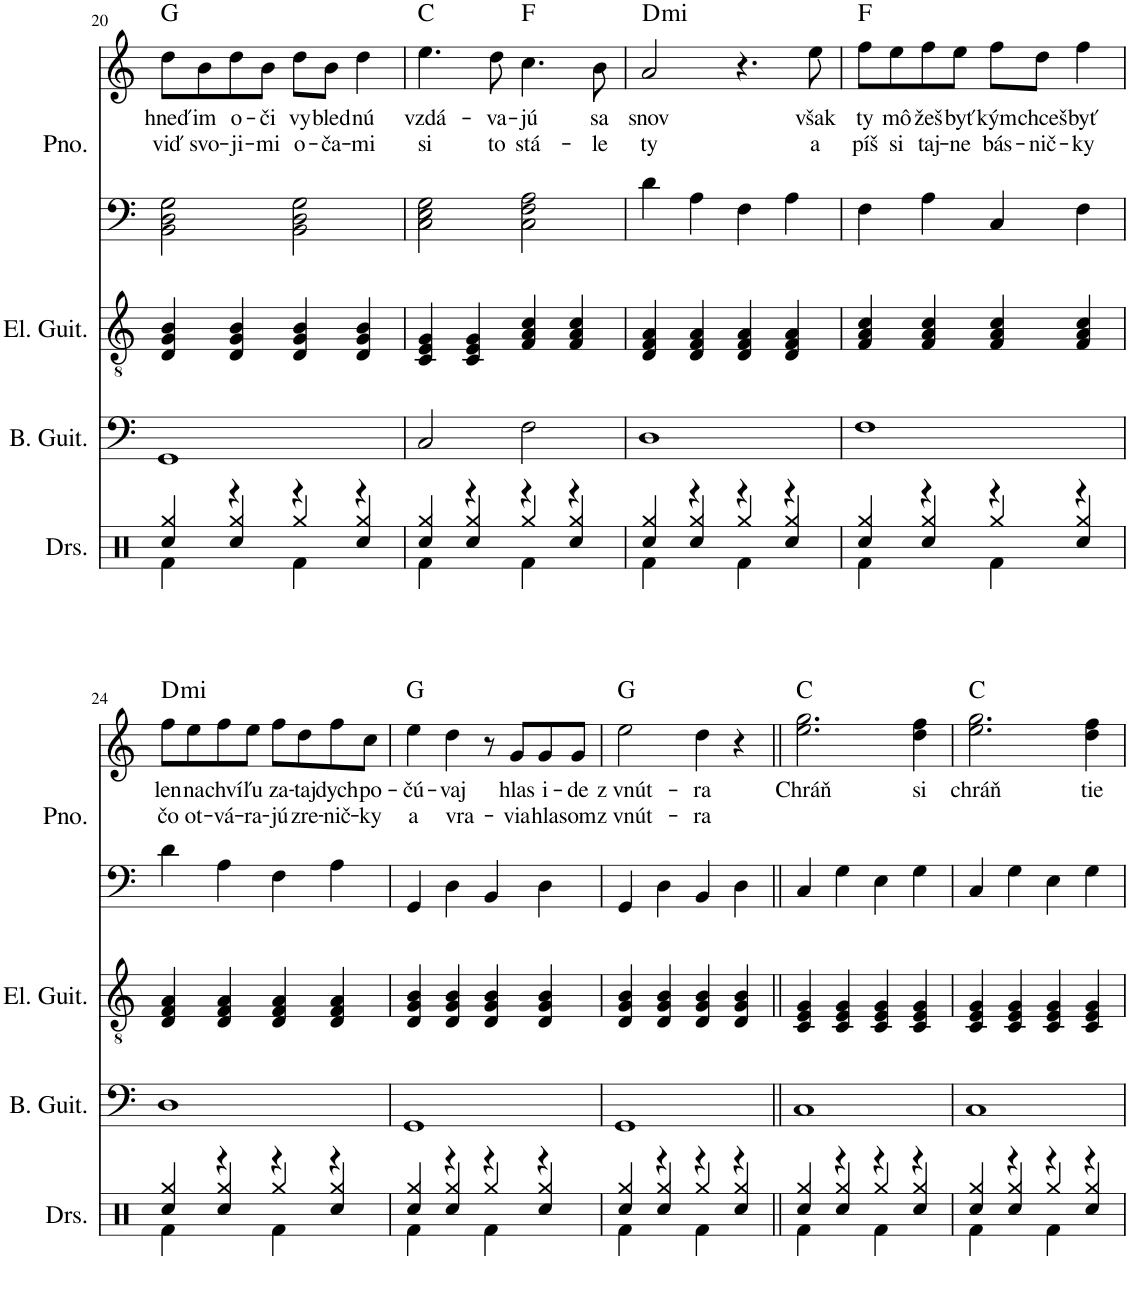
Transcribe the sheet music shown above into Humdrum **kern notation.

**kern	**kern	**kern	**kern	**kern	**text	**text	**harte
*part4	*part3	*part2	*part1	*part1	*part1	*part1	*part1
*staff5	*staff4	*staff3	*staff2	*staff1	*staff1	*staff1	*
*I"Bicia súprava	*I"Basová gitara	*I"Elektrická gitara	*I"Piano	*	*	*	*
*	*	*	*I'Pno.	*	*	*	*
!!LO:PB:g=z
*clefX	*clefF4	*clefGv2	*clefF4	*clefG2	*	*	*
*	*Trd7c12	*	*	*	*	*	*
*k[]	*k[]	*k[]	*k[]	*k[]	*	*	*
*M4/4	*M4/4	*M4/4	*M4/4	*M4/4	*	*	*
=20	=20	=20	=20	=20	=20	=20	=20
*^	*	*	*	*	*	*	*
*	*^	*	*	*	*	*	*	*
!	!	!	!	!	!	!	!LO:LY:b	!LO:LY:b	!
4Rcc/	4Rf\	4Rgg/	1GG	4D/ 4G/ 4B/	2BB\ 2D\ 2G\	8dd\L	hneď	viď	G:maj
!	!	!	!	!	!	!	!LO:LY:b	!LO:LY:b	!
.	.	.	.	.	.	8b\	im	svo-	.
!	!	!	!	!	!	!	!LO:LY:b	!LO:LY:b	!
4Rcc/	4r	4Rgg/	.	4D/ 4G/ 4B/	.	8dd\	o-	-ji-	.
!	!	!	!	!	!	!	!LO:LY:b	!LO:LY:b	!
.	.	.	.	.	.	8b\J	-či	-mi	.
!	!	!	!	!	!	!	!LO:LY:b	!LO:LY:b	!
4r	4Rf\	4Rgg/	.	4D/ 4G/ 4B/	2BB\ 2D\ 2G\	8dd\L	vy-	o-	.
!	!	!	!	!	!	!	!LO:LY:b	!LO:LY:b	!
.	.	.	.	.	.	8b\J	-bled-	-ča-	.
!	!	!	!	!	!	!	!LO:LY:b	!LO:LY:b	!
4Rcc/	4r	4Rgg/	.	4D/ 4G/ 4B/	.	4dd\	-nú	-mi	.
=21	=21	=21	=21	=21	=21	=21	=21	=21	=21
!	!	!	!	!	!	!	!LO:LY:b	!LO:LY:b	!
4Rcc/	4Rf\	4Rgg/	2C/	4C/ 4E/ 4G/	2C\ 2E\ 2G\	4.ee\	vzdá-	si	C:maj
4Rcc/	4r	4Rgg/	.	4C/ 4E/ 4G/	.	.	.	.	.
!	!	!	!	!	!	!	!LO:LY:b	!LO:LY:b	!
.	.	.	.	.	.	8dd\	-va-	to	.
!	!	!	!	!	!	!	!LO:LY:b	!LO:LY:b	!
4r	4Rf\	4Rgg/	2F\	4F/ 4A/ 4c/	2C\ 2F\ 2A\	4.cc\	-jú	stá-	F:maj
4Rcc/	4r	4Rgg/	.	4F/ 4A/ 4c/	.	.	.	.	.
!	!	!	!	!	!	!	!LO:LY:b	!LO:LY:b	!
.	.	.	.	.	.	8b\	sa	-le	.
=22	=22	=22	=22	=22	=22	=22	=22	=22	=22
!	!	!	!	!	!	!	!LO:LY:b	!LO:LY:b	!LO:H:kt=mi
4Rcc/	4Rf\	4Rgg/	1D	4D/ 4F/ 4A/	4d\	2a/	snov	ty	D:min
4Rcc/	4r	4Rgg/	.	4D/ 4F/ 4A/	4A\	.	.	.	.
4r	4Rf\	4Rgg/	.	4D/ 4F/ 4A/	4F\	4.r	.	.	.
4Rcc/	4r	4Rgg/	.	4D/ 4F/ 4A/	4A\	.	.	.	.
!	!	!	!	!	!	!	!LO:LY:b	!LO:LY:b	!
.	.	.	.	.	.	8ee\	však	a	.
=23	=23	=23	=23	=23	=23	=23	=23	=23	=23
!	!	!	!	!	!	!	!LO:LY:b	!LO:LY:b	!
4Rcc/	4Rf\	4Rgg/	1F	4F/ 4A/ 4c/	4F\	8ff\L	ty	píš	F:maj
!	!	!	!	!	!	!	!LO:LY:b	!LO:LY:b	!
.	.	.	.	.	.	8ee\	mô-	si	.
!	!	!	!	!	!	!	!LO:LY:b	!LO:LY:b	!
4Rcc/	4r	4Rgg/	.	4F/ 4A/ 4c/	4A\	8ff\	-žeš	taj-	.
!	!	!	!	!	!	!	!LO:LY:b	!LO:LY:b	!
.	.	.	.	.	.	8ee\J	byť	-ne	.
!	!	!	!	!	!	!	!LO:LY:b	!LO:LY:b	!
4r	4Rf\	4Rgg/	.	4F/ 4A/ 4c/	4C/	8ff\L	kým	bás-	.
!	!	!	!	!	!	!	!LO:LY:b	!LO:LY:b	!
.	.	.	.	.	.	8dd\J	chceš	-nič-	.
!	!	!	!	!	!	!	!LO:LY:b	!LO:LY:b	!
4Rcc/	4r	4Rgg/	.	4F/ 4A/ 4c/	4F\	4ff\	byť	-ky	.
!!LO:LB:g=z
=24	=24	=24	=24	=24	=24	=24	=24	=24	=24
!	!	!	!	!	!	!	!LO:LY:b	!LO:LY:b	!LO:H:kt=mi
4Rcc/	4Rf\	4Rgg/	1D	4D/ 4F/ 4A/	4d\	8ff\L	len	čo	D:min
!	!	!	!	!	!	!	!LO:LY:b	!LO:LY:b	!
.	.	.	.	.	.	8ee\	na	ot-	.
!	!	!	!	!	!	!	!LO:LY:b	!LO:LY:b	!
4Rcc/	4r	4Rgg/	.	4D/ 4F/ 4A/	4A\	8ff\	chví-	-vá-	.
!	!	!	!	!	!	!	!LO:LY:b	!LO:LY:b	!
.	.	.	.	.	.	8ee\J	-ľu	-ra-	.
!	!	!	!	!	!	!	!LO:LY:b	!LO:LY:b	!
4r	4Rf\	4Rgg/	.	4D/ 4F/ 4A/	4F\	8ff\L	za-	-jú	.
!	!	!	!	!	!	!	!LO:LY:b	!LO:LY:b	!
.	.	.	.	.	.	8dd\	-taj	zre-	.
!	!	!	!	!	!	!	!LO:LY:b	!LO:LY:b	!
4Rcc/	4r	4Rgg/	.	4D/ 4F/ 4A/	4A\	8ff\	dych	-nič-	.
!	!	!	!	!	!	!	!LO:LY:b	!LO:LY:b	!
.	.	.	.	.	.	8cc\J	po-	-ky	.
=25	=25	=25	=25	=25	=25	=25	=25	=25	=25
!	!	!	!	!	!	!	!LO:LY:b	!LO:LY:b	!
4Rcc/	4Rf\	4Rgg/	1GG	4D/ 4G/ 4B/	4GG/	4ee\	-čú-	a	G:maj
!	!	!	!	!	!	!	!LO:LY:b	!LO:LY:b	!
4Rcc/	4r	4Rgg/	.	4D/ 4G/ 4B/	4D\	4dd\	-vaj	vra-	.
4r	4Rf\	4Rgg/	.	4D/ 4G/ 4B/	4BB/	8r	.	.	.
!	!	!	!	!	!	!	!LO:LY:b	!LO:LY:b	!
.	.	.	.	.	.	8g/L	hlas	-via	.
!	!	!	!	!	!	!	!LO:LY:b	!LO:LY:b	!
4Rcc/	4r	4Rgg/	.	4D/ 4G/ 4B/	4D\	8g/	i-	hla-	.
!	!	!	!	!	!	!	!LO:LY:b	!LO:LY:b	!
.	.	.	.	.	.	8g/J	-de	-som	.
=26	=26	=26	=26	=26	=26	=26	=26	=26	=26
!	!	!	!	!	!	!	!LO:LY:b	!LO:LY:b	!
4Rcc/	4Rf\	4Rgg/	1GG	4D/ 4G/ 4B/	4GG/	2ee\	z vnút-	z vnút-	G:maj
4Rcc/	4r	4Rgg/	.	4D/ 4G/ 4B/	4D\	.	.	.	.
!	!	!	!	!	!	!	!LO:LY:b	!LO:LY:b	!
4r	4Rf\	4Rgg/	.	4D/ 4G/ 4B/	4BB/	4dd\	-ra	-ra	.
4Rcc/	4r	4Rgg/	.	4D/ 4G/ 4B/	4D\	4r	.	.	.
=27||	=27||	=27||	=27||	=27||	=27||	=27||	=27||	=27||	=27||
!	!	!	!	!	!	!	!LO:LY:b	!	!
4Rcc/	4Rf\	4Rgg/	1C	4C/ 4E/ 4G/	4C/	2.ee\ 2.gg\	Chráň	.	C:maj
4Rcc/	4r	4Rgg/	.	4C/ 4E/ 4G/	4G\	.	.	.	.
4r	4Rf\	4Rgg/	.	4C/ 4E/ 4G/	4E\	.	.	.	.
!	!	!	!	!	!	!	!LO:LY:b	!	!
4Rcc/	4r	4Rgg/	.	4C/ 4E/ 4G/	4G\	4dd\ 4ff\	si	.	.
=28	=28	=28	=28	=28	=28	=28	=28	=28	=28
!	!	!	!	!	!	!	!LO:LY:b	!	!
4Rcc/	4Rf\	4Rgg/	1C	4C/ 4E/ 4G/	4C/	2.ee\ 2.gg\	chráň	.	C:maj
4Rcc/	4r	4Rgg/	.	4C/ 4E/ 4G/	4G\	.	.	.	.
4r	4Rf\	4Rgg/	.	4C/ 4E/ 4G/	4E\	.	.	.	.
!	!	!	!	!	!	!	!LO:LY:b	!	!
4Rcc/	4r	4Rgg/	.	4C/ 4E/ 4G/	4G\	4dd\ 4ff\	tie	.	.
*v	*v	*v	*	*	*	*	*	*	*
=	=	=	=	=	=	=	=
*-	*-	*-	*-	*-	*-	*-	*-
